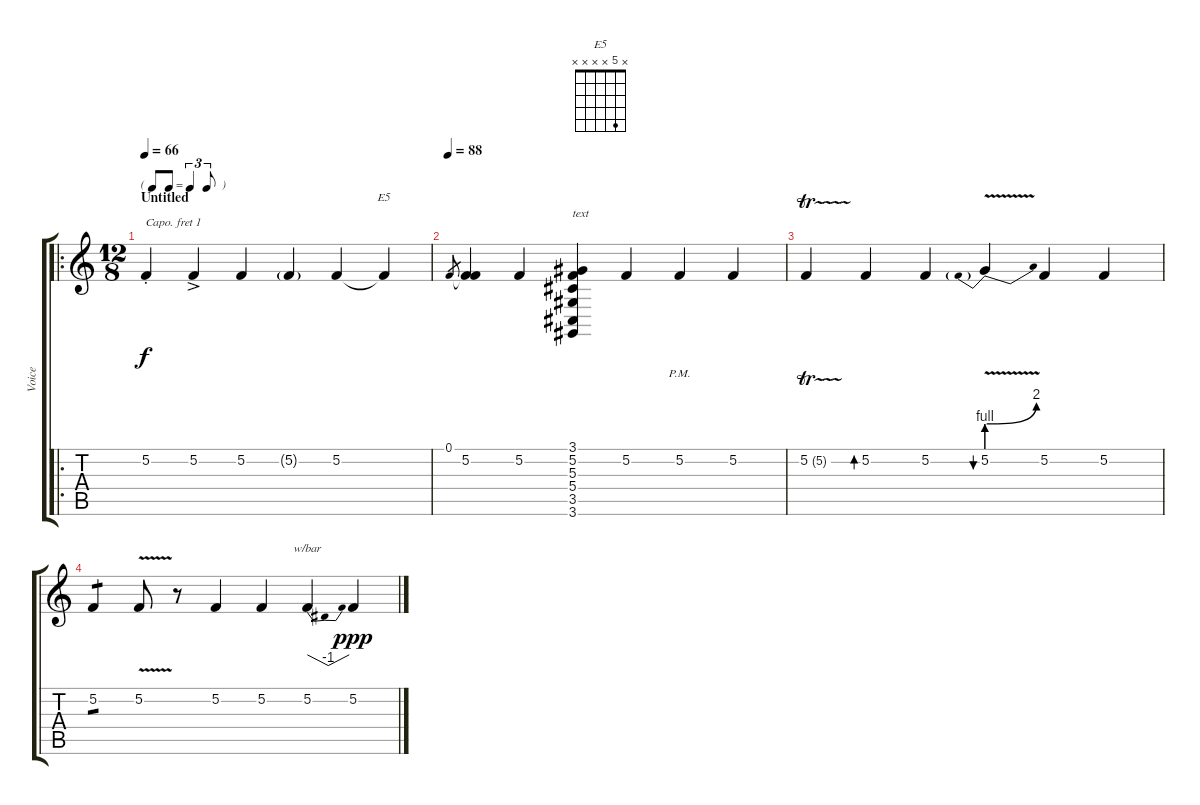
\track ("Voice" "Voice") {instrument synthvoice}
\staff {score tabs}
\capo 1
\tuning (E4 B3 G3 D3 A2 E2) {hide}
\chord ("E5" x 5 x x x x)
\ro
\ts (12 8)
\tf triplet8th
\section ("" "Untitled")
\tempo 66
\clef g2
\ks c
5.2{st}.4{dy f instrument synthvoice} 5.2{ac}.4 5.2.4 5.2{g}.4 5.2.4 5.2{t}.4{ch "E5"} |
\tempo 88
0.1.8{gr} (0.1{t} 5.2).4 5.2.4 (3.1 5.2 5.3 5.4 3.5 3.6).4{txt "text"} 5.2.4 5.2{pm}.4 5.2.4 |
5.2{tr (5 16)}.4 5.2.4{bd 120} 5.2.4 5.2{be (prebendbend 0 4 60 8) v}.4{bu 120} 5.2.4 5.2.4 |
5.2.4{tp 1} 5.2{v}.8 r.8 5.2.4 5.2.4 5.2.4{tbe (dip default 0 0 30 -4 60 0)} 5.2.4{dy ppp}
